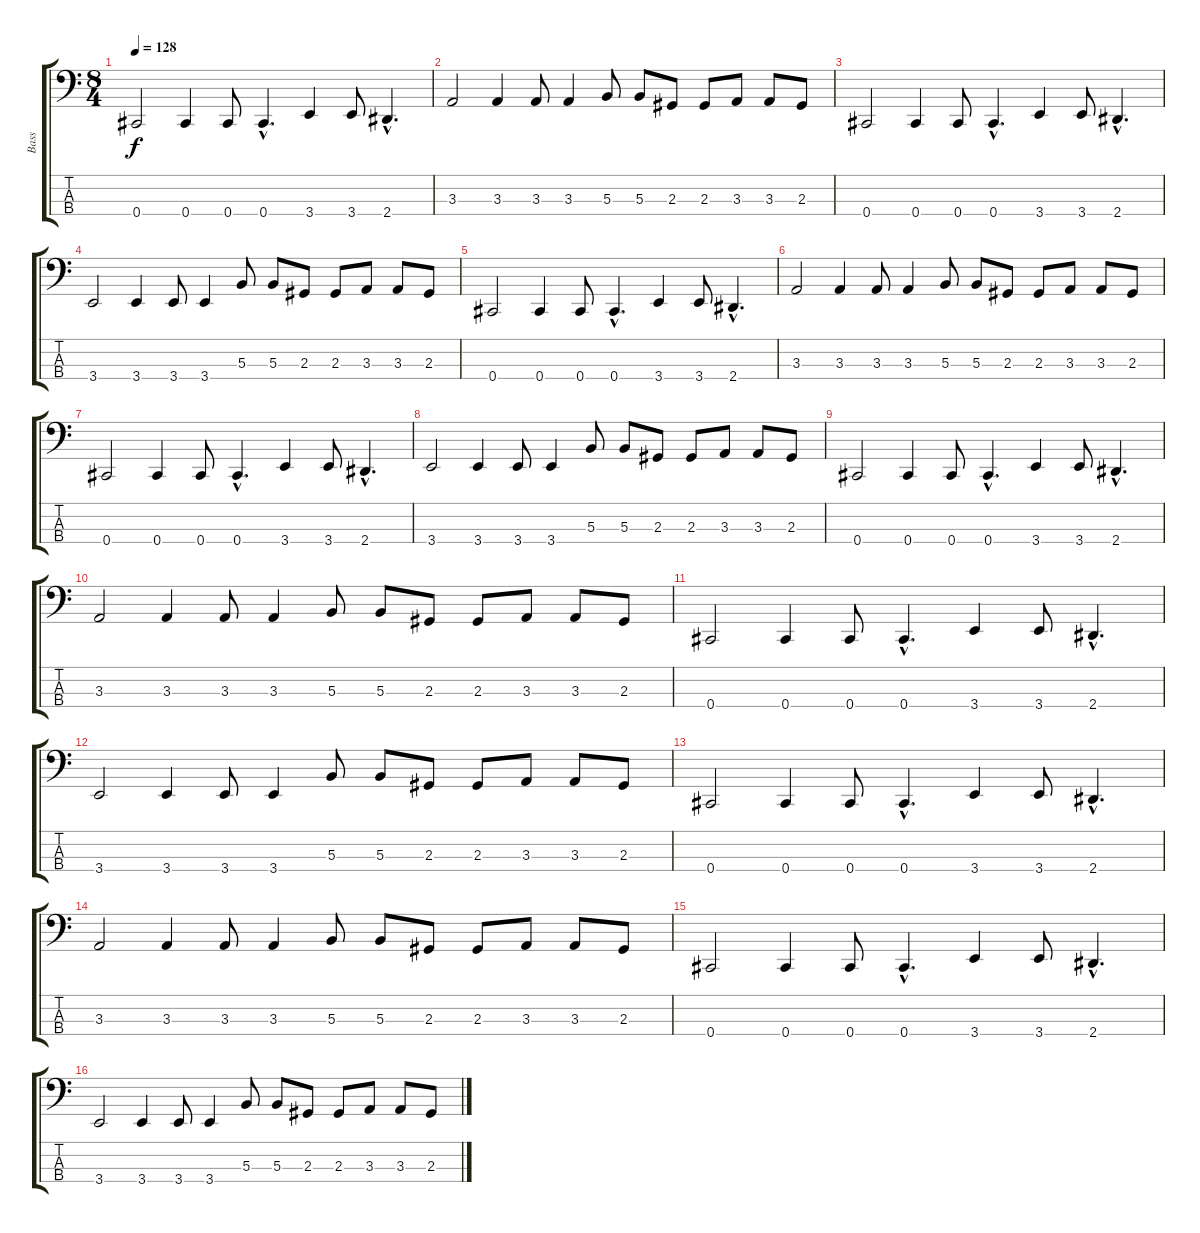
\track ("Bass" "Bass") {instrument electricbasspick}
\staff {score tabs}
\tuning (E2 B1 Gb1 Db1) {hide}
\ts (8 4)
\tempo 128
\clef f4
\ks c
0.4.2{dy f} 0.4.4 0.4.8 0.4{hac}.4{d} 3.4.4 3.4.8 2.4{hac}.4{d} |
3.3.2 3.3.4 3.3.8 3.3.4 5.3.8 5.3.8 2.3.8 2.3.8 3.3.8 3.3.8 2.3.8 |
0.4.2 0.4.4 0.4.8 0.4{hac}.4{d} 3.4.4 3.4.8 2.4{hac}.4{d} |
3.4.2 3.4.4 3.4.8 3.4.4 5.3.8 5.3.8 2.3.8 2.3.8 3.3.8 3.3.8 2.3.8 |
0.4.2 0.4.4 0.4.8 0.4{hac}.4{d} 3.4.4 3.4.8 2.4{hac}.4{d} |
3.3.2 3.3.4 3.3.8 3.3.4 5.3.8 5.3.8 2.3.8 2.3.8 3.3.8 3.3.8 2.3.8 |
0.4.2 0.4.4 0.4.8 0.4{hac}.4{d} 3.4.4 3.4.8 2.4{hac}.4{d} |
3.4.2 3.4.4 3.4.8 3.4.4 5.3.8 5.3.8 2.3.8 2.3.8 3.3.8 3.3.8 2.3.8 |
0.4.2 0.4.4 0.4.8 0.4{hac}.4{d} 3.4.4 3.4.8 2.4{hac}.4{d} |
3.3.2 3.3.4 3.3.8 3.3.4 5.3.8 5.3.8 2.3.8 2.3.8 3.3.8 3.3.8 2.3.8 |
0.4.2 0.4.4 0.4.8 0.4{hac}.4{d} 3.4.4 3.4.8 2.4{hac}.4{d} |
3.4.2 3.4.4 3.4.8 3.4.4 5.3.8 5.3.8 2.3.8 2.3.8 3.3.8 3.3.8 2.3.8 |
0.4.2 0.4.4 0.4.8 0.4{hac}.4{d} 3.4.4 3.4.8 2.4{hac}.4{d} |
3.3.2 3.3.4 3.3.8 3.3.4 5.3.8 5.3.8 2.3.8 2.3.8 3.3.8 3.3.8 2.3.8 |
0.4.2 0.4.4 0.4.8 0.4{hac}.4{d} 3.4.4 3.4.8 2.4{hac}.4{d} |
3.4.2 3.4.4 3.4.8 3.4.4 5.3.8 5.3.8 2.3.8 2.3.8 3.3.8 3.3.8 2.3.8
